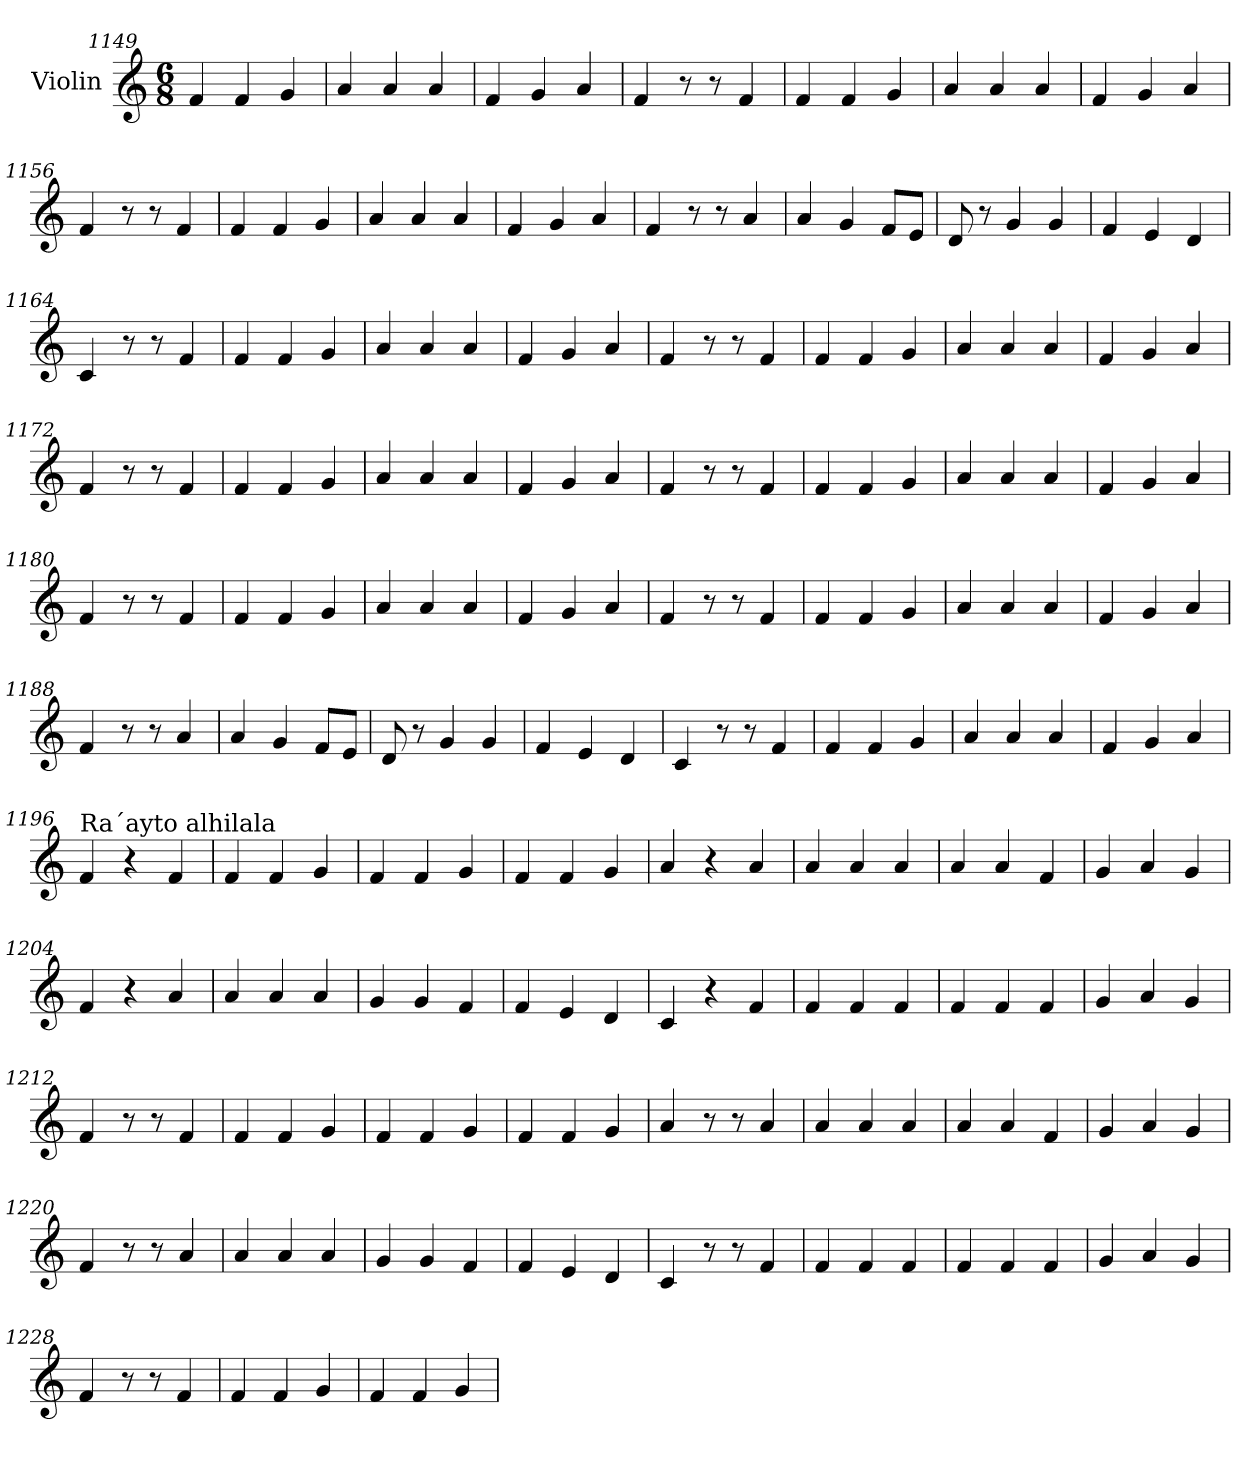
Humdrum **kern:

**kern
*part1
*staff1
*I"Violin
*clefG2
*k[]
*M6/8
=1149
4f/
4f/
4g/
=1150
4a/
4a/
4a/
=1151
4f/
4g/
4a/
=1152
4f/
8r
8r
4f/
!!LO:PB:g=z
=1153
4f/
4f/
4g/
=1154
4a/
4a/
4a/
=1155
4f/
4g/
4a/
=1156
4f/
8r
8r
4f/
=1157
4f/
4f/
4g/
=1158
4a/
4a/
4a/
=1159
4f/
4g/
4a/
!!LO:LB:g=z
=1160
4f/
8r
8r
4a/
=1161
4a/
4g/
8f/L
8e/J
=1162
8d/
8r
4g/
4g/
=1163
4f/
4e/
4d/
=1164
4c/
8r
8r
4f/
=1165
4f/
4f/
4g/
=1166
4a/
4a/
4a/
!!LO:LB:g=z
=1167
4f/
4g/
4a/
=1168
4f/
8r
8r
4f/
=1169
4f/
4f/
4g/
=1170
4a/
4a/
4a/
=1171
4f/
4g/
4a/
=1172
4f/
8r
8r
4f/
=1173
4f/
4f/
4g/
!!LO:LB:g=z
=1174
4a/
4a/
4a/
=1175
4f/
4g/
4a/
=1176
4f/
8r
8r
4f/
=1177
4f/
4f/
4g/
=1178
4a/
4a/
4a/
=1179
4f/
4g/
4a/
=1180
4f/
8r
8r
4f/
!!LO:LB:g=z
=1181
4f/
4f/
4g/
=1182
4a/
4a/
4a/
=1183
4f/
4g/
4a/
=1184
4f/
8r
8r
4f/
=1185
4f/
4f/
4g/
=1186
4a/
4a/
4a/
=1187
4f/
4g/
4a/
!!LO:LB:g=z
=1188
4f/
8r
8r
4a/
=1189
4a/
4g/
8f/L
8e/J
=1190
8d/
8r
4g/
4g/
=1191
4f/
4e/
4d/
=1192
4c/
8r
8r
4f/
=1193
4f/
4f/
4g/
=1194
4a/
4a/
4a/
!!LO:LB:g=z
=1195
4f/
4g/
4a/
=1196
*MM200
!LO:TX:a:t=Ra´ayto alhilala
4f/
4r
4f/
=1197
4f/
4f/
4g/
=1198
4f/
4f/
4g/
=1199
4f/
4f/
4g/
=1200
4a/
4r
4a/
=1201
4a/
4a/
4a/
!!LO:LB:g=z
=1202
4a/
4a/
4f/
=1203
4g/
4a/
4g/
=1204
4f/
4r
4a/
=1205
4a/
4a/
4a/
=1206
4g/
4g/
4f/
=1207
4f/
4e/
4d/
=1208
4c/
4r
4f/
!!LO:PB:g=z
=1209
4f/
4f/
4f/
=1210
4f/
4f/
4f/
=1211
4g/
4a/
4g/
=1212
4f/
8r
8r
4f/
=1213
4f/
4f/
4g/
=1214
4f/
4f/
4g/
=1215
4f/
4f/
4g/
!!LO:LB:g=z
=1216
4a/
8r
8r
4a/
=1217
4a/
4a/
4a/
=1218
4a/
4a/
4f/
=1219
4g/
4a/
4g/
=1220
4f/
8r
8r
4a/
=1221
4a/
4a/
4a/
=1222
4g/
4g/
4f/
!!LO:LB:g=z
=1223
4f/
4e/
4d/
=1224
4c/
8r
8r
4f/
=1225
4f/
4f/
4f/
=1226
4f/
4f/
4f/
=1227
4g/
4a/
4g/
=1228
4f/
8r
8r
4f/
=1229
4f/
4f/
4g/
!!LO:LB:g=z
=1230
4f/
4f/
4g/
=
*-
